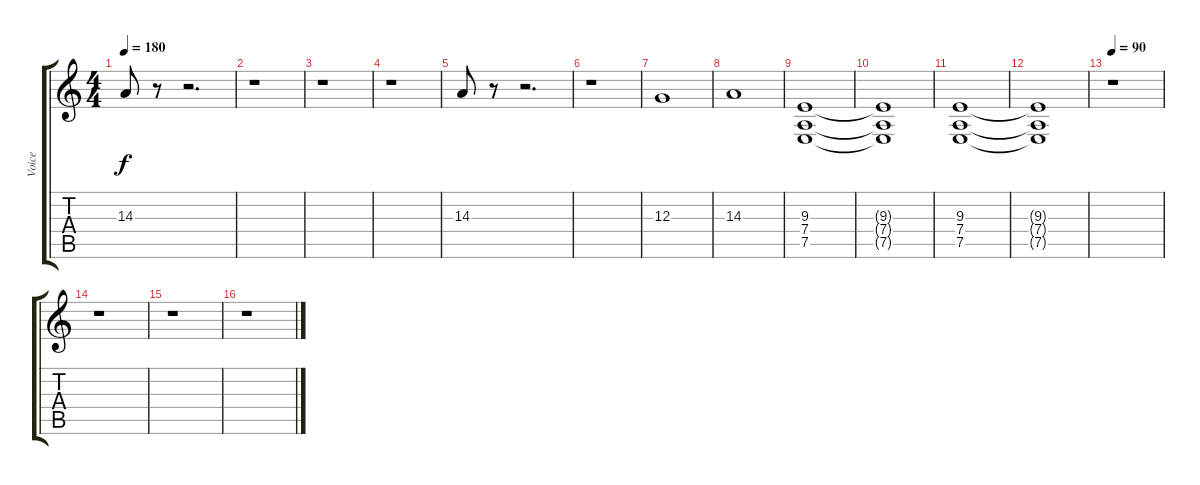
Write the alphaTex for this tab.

\track ("Voice" "Voice") {instrument pad7halo}
\staff {score tabs}
\tuning (E4 B3 G3 D3 A2 E2) {hide}
\ts (4 4)
\tempo 180
\clef g2
\ks c
14.3.8{dy f} r.8 r.2{d} |
r.1 |
r.1 |
r.1 |
14.3.8 r.8 r.2{d} |
r.1 |
12.3.1 |
14.3.1 |
(9.3 7.4 7.5).1{volume 7} |
(9.3{t} 7.4{t} 7.5{t}).1 |
(9.3 7.4 7.5).1 |
(9.3{t} 7.4{t} 7.5{t}).1 |
\tempo 90
r.1 |
r.1 |
r.1 |
r.1
